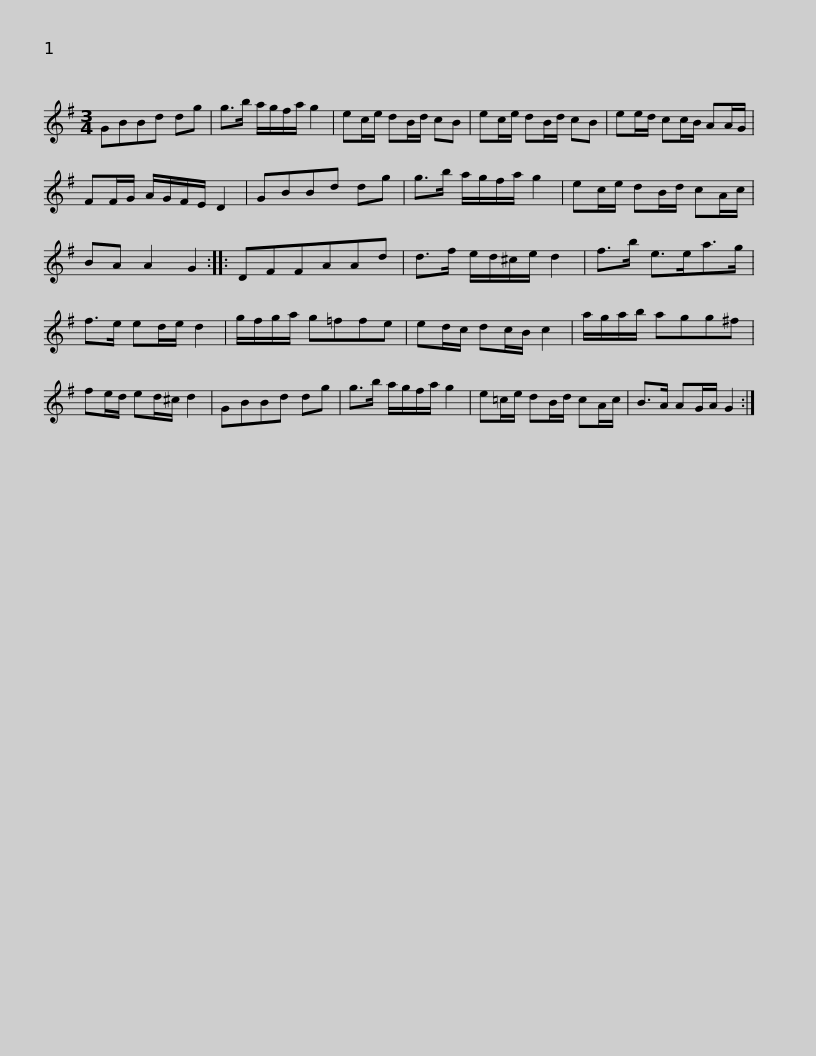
X:1
L:1/8
M:3/4
I:linebreak $
K:G
V:1 treble
V:1
 GBBd dg | g>b a/g/f/a/ g2 | ec/e/ dB/d/ cB | ec/e/ dB/d/ cB | ee/d/ cc/B/ AA/G/ | %5
 FF/G/ A/G/F/E/ D2 |$ GBBd dg | g>b a/g/f/a/ g2 | ec/e/ dB/d/ cA/c/ | BA A2 G2 :: %10
 DFFAAd | d>f e/d/^c/e/ d2 |$ f>b e>ea>g | f>e ed/e/ d2 | g/f/g/a/ g=ffe | %15
 ed/c/ dc/B/ c2 | a/g/a/b/ agg^f | fe/d/ ed/^c/ d2 |$ GBBd dg | g>b a/g/f/a/ g2 | %20
 e=c/e/ dB/d/ cA/c/ | B>A AG/A/ G2 :| %22
